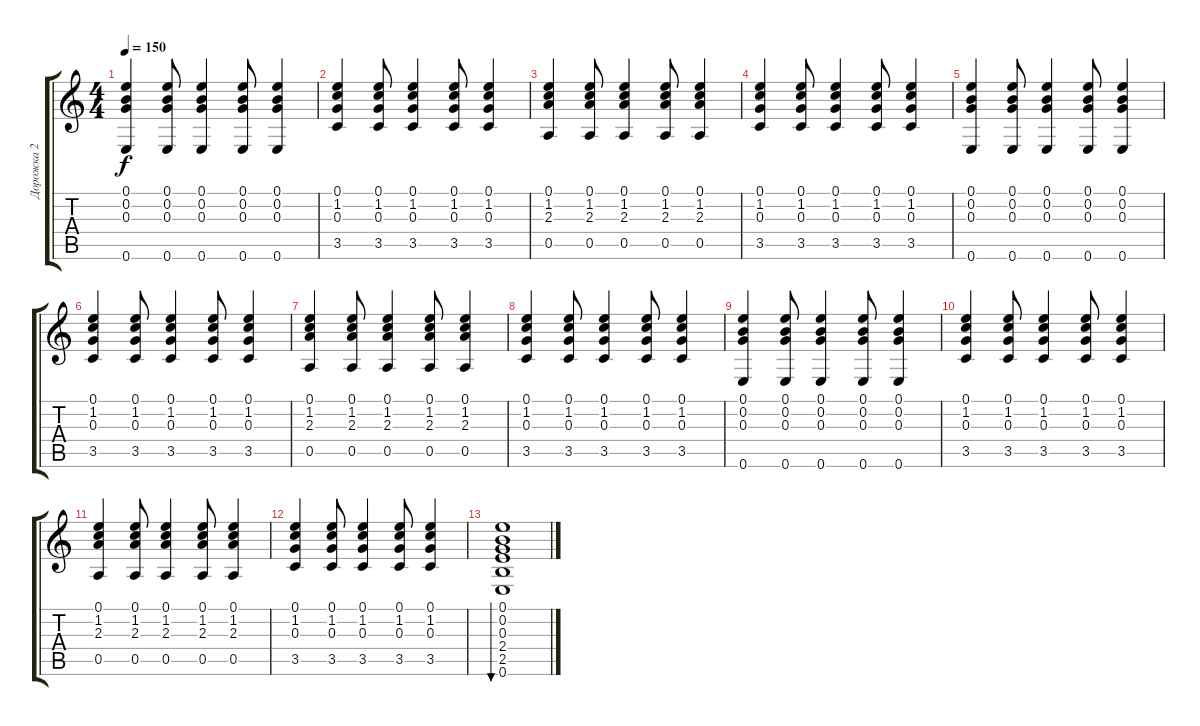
\track ("Дорожка 2" "Дорожка 2") {instrument acousticguitarnylon}
\staff {score tabs}
\tuning (E4 B3 G3 D3 A2 E2) {hide}
\ts (4 4)
\tempo 150
\clef g2
\ks c
(0.1 0.2 0.3 0.6).4{dy f} (0.1 0.2 0.3 0.6).8 (0.1 0.2 0.3 0.6).4 (0.1 0.2 0.3 0.6).8 (0.1 0.2 0.3 0.6).4 |
(0.1 1.2 0.3 3.5).4 (0.1 1.2 0.3 3.5).8 (0.1 1.2 0.3 3.5).4 (0.1 1.2 0.3 3.5).8 (0.1 1.2 0.3 3.5).4 |
(0.1 1.2 2.3 0.5).4 (0.1 1.2 2.3 0.5).8 (0.1 1.2 2.3 0.5).4 (0.1 1.2 2.3 0.5).8 (0.1 1.2 2.3 0.5).4 |
(0.1 1.2 0.3 3.5).4 (0.1 1.2 0.3 3.5).8 (0.1 1.2 0.3 3.5).4 (0.1 1.2 0.3 3.5).8 (0.1 1.2 0.3 3.5).4 |
(0.1 0.2 0.3 0.6).4 (0.1 0.2 0.3 0.6).8 (0.1 0.2 0.3 0.6).4 (0.1 0.2 0.3 0.6).8 (0.1 0.2 0.3 0.6).4 |
(0.1 1.2 0.3 3.5).4 (0.1 1.2 0.3 3.5).8 (0.1 1.2 0.3 3.5).4 (0.1 1.2 0.3 3.5).8 (0.1 1.2 0.3 3.5).4 |
(0.1 1.2 2.3 0.5).4 (0.1 1.2 2.3 0.5).8 (0.1 1.2 2.3 0.5).4 (0.1 1.2 2.3 0.5).8 (0.1 1.2 2.3 0.5).4 |
(0.1 1.2 0.3 3.5).4 (0.1 1.2 0.3 3.5).8 (0.1 1.2 0.3 3.5).4 (0.1 1.2 0.3 3.5).8 (0.1 1.2 0.3 3.5).4 |
(0.1 0.2 0.3 0.6).4 (0.1 0.2 0.3 0.6).8 (0.1 0.2 0.3 0.6).4 (0.1 0.2 0.3 0.6).8 (0.1 0.2 0.3 0.6).4 |
(0.1 1.2 0.3 3.5).4 (0.1 1.2 0.3 3.5).8 (0.1 1.2 0.3 3.5).4 (0.1 1.2 0.3 3.5).8 (0.1 1.2 0.3 3.5).4 |
(0.1 1.2 2.3 0.5).4 (0.1 1.2 2.3 0.5).8 (0.1 1.2 2.3 0.5).4 (0.1 1.2 2.3 0.5).8 (0.1 1.2 2.3 0.5).4 |
(0.1 1.2 0.3 3.5).4 (0.1 1.2 0.3 3.5).8 (0.1 1.2 0.3 3.5).4 (0.1 1.2 0.3 3.5).8 (0.1 1.2 0.3 3.5).4 |
(0.1 0.2 0.3 2.4 2.5 0.6).1{bu 60}
